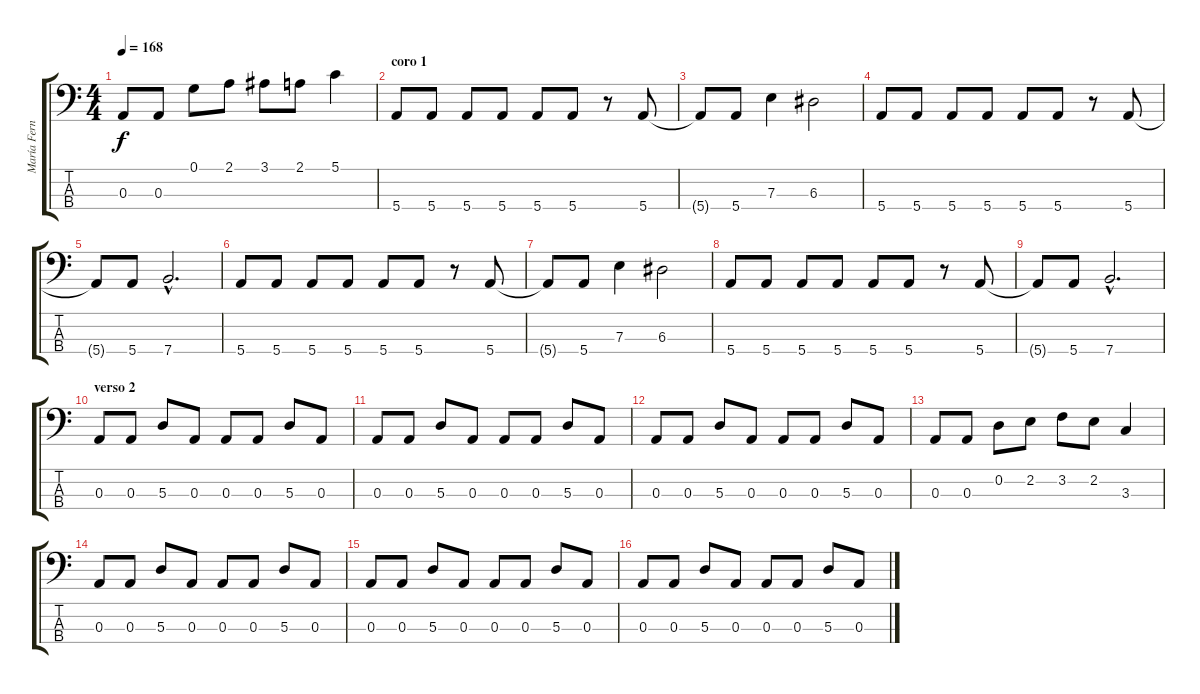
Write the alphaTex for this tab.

\track ("María Fernanda (bajo)" "María Fern") {instrument electricbasspick}
\staff {score tabs}
\tuning (G2 D2 A1 E1) {hide}
\ts (4 4)
\tempo 168
\clef f4
\ks c
0.3.8{dy f} 0.3.8 0.1.8 2.1.8 3.1.8 2.1.8 5.1.4 |
\section ("" "coro 1")
5.4.8 5.4.8 5.4.8 5.4.8 5.4.8 5.4.8 r.8 5.4.8 |
5.4{t}.8 5.4.8 7.3.4 6.3.2 |
5.4.8 5.4.8 5.4.8 5.4.8 5.4.8 5.4.8 r.8 5.4.8 |
5.4{t}.8 5.4.8 7.4{hac}.2{d} |
5.4.8 5.4.8 5.4.8 5.4.8 5.4.8 5.4.8 r.8 5.4.8 |
5.4{t}.8 5.4.8 7.3.4 6.3.2 |
5.4.8 5.4.8 5.4.8 5.4.8 5.4.8 5.4.8 r.8 5.4.8 |
5.4{t}.8 5.4.8 7.4{hac}.2{d} |
\section ("" "verso 2")
0.3.8 0.3.8 5.3.8 0.3.8 0.3.8 0.3.8 5.3.8 0.3.8 |
0.3.8 0.3.8 5.3.8 0.3.8 0.3.8 0.3.8 5.3.8 0.3.8 |
0.3.8 0.3.8 5.3.8 0.3.8 0.3.8 0.3.8 5.3.8 0.3.8 |
0.3.8 0.3.8 0.2.8 2.2.8 3.2.8 2.2.8 3.3.4 |
0.3.8 0.3.8 5.3.8 0.3.8 0.3.8 0.3.8 5.3.8 0.3.8 |
0.3.8 0.3.8 5.3.8 0.3.8 0.3.8 0.3.8 5.3.8 0.3.8 |
0.3.8 0.3.8 5.3.8 0.3.8 0.3.8 0.3.8 5.3.8 0.3.8
